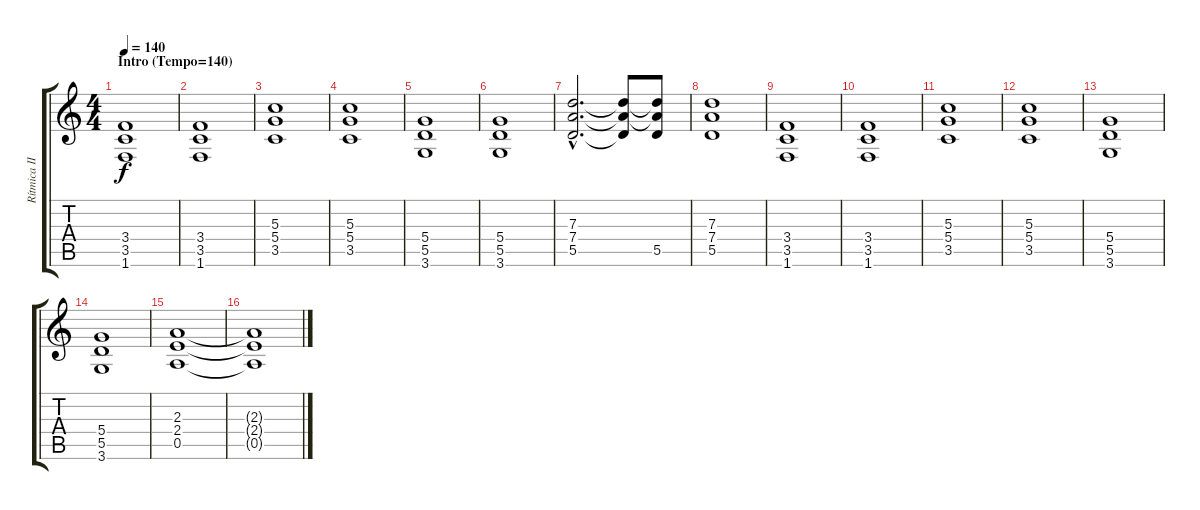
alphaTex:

\track ("Rítmica II" "Rítmica II") {instrument distortionguitar}
\staff {score tabs}
\tuning (E4 B3 G3 D3 A2 E2) {hide}
\ts (4 4)
\section ("" "Intro (Tempo=140)")
\tempo 140
\clef g2
\ks c
(3.4 3.5 1.6).1{dy f instrument distortionguitar} |
(3.4 3.5 1.6).1 |
(5.3 5.4 3.5).1 |
(5.3 5.4 3.5).1 |
(5.4 5.5 3.6).1 |
(5.4 5.5 3.6).1 |
(7.3{hac} 7.4{hac} 5.5{hac}).2{d} (7.3{t} 7.4{t} 5.5{t}).8 (7.3{t} 7.4{t} 5.5).8 |
(7.3 7.4 5.5).1 |
(3.4 3.5 1.6).1 |
(3.4 3.5 1.6).1 |
(5.3 5.4 3.5).1 |
(5.3 5.4 3.5).1 |
(5.4 5.5 3.6).1 |
(5.4 5.5 3.6).1 |
(2.3 2.4 0.5).1{volume 0} |
(2.3{t} 2.4{t} 0.5{t}).1
